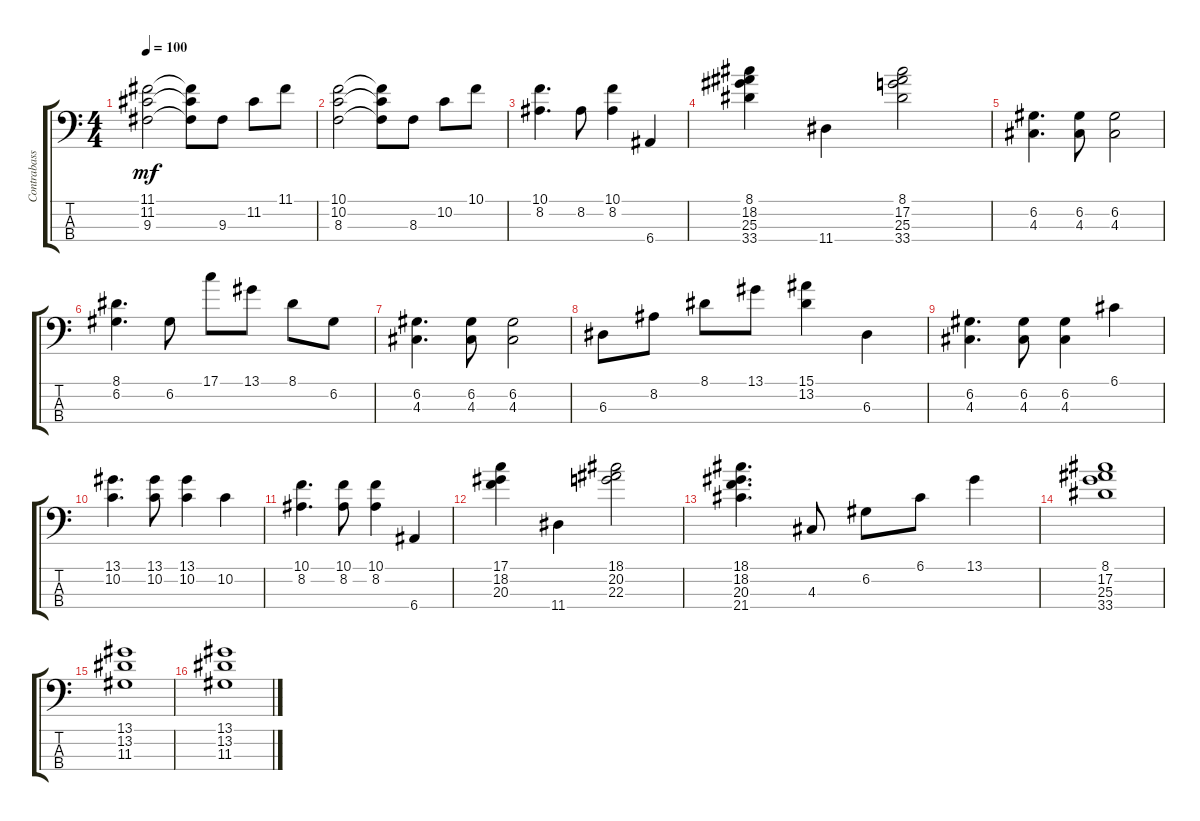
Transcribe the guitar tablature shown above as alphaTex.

\track ("Contrabass" "Contrabass") {instrument contrabass}
\staff {score tabs}
\tuning (G2 D2 A1 E1) {hide}
\ts (4 4)
\tempo 100
\clef f4
\ks aminor
(11.1 11.2 9.3).2{dy mf} (11.1{t} 11.2{t} 9.3{t}).8 9.3.8 11.2.8 11.1.8 |
(10.1 10.2 8.3).2 (10.1{t} 10.2{t} 8.3{t}).8 8.3.8 10.2.8 10.1.8 |
(10.1 8.2).4{d} 8.2.8 (10.1 8.2).4 6.4.4 |
(8.1 18.2 25.3 33.4).4 11.4.4 (8.1 17.2 25.3 33.4).2 |
(6.2 4.3).4{d} (6.2 4.3).8 (6.2 4.3).2 |
(8.1 6.2).4{d} 6.2.8 17.1.8 13.1.8 8.1.8 6.2.8 |
(6.2 4.3).4{d} (6.2 4.3).8 (6.2 4.3).2 |
6.3.8 8.2.8 8.1.8 13.1.8 (15.1 13.2).4 6.3.4 |
(6.2 4.3).4{d} (6.2 4.3).8 (6.2 4.3).4 6.1.4 |
(13.1 10.2).4{d} (13.1 10.2).8 (13.1 10.2).4 10.2.4 |
(10.1 8.2).4{d} (10.1 8.2).8 (10.1 8.2).4 6.4.4 |
(17.1 18.2 20.3).4 11.4.4 (18.1 20.2 22.3).2 |
(18.1 18.2 20.3 21.4).4{d} 4.3.8 6.2.8 6.1.8 13.1.4 |
(8.1 17.2 25.3 33.4).1 |
(13.1 13.2 11.3).1 |
(13.1 13.2 11.3).1
